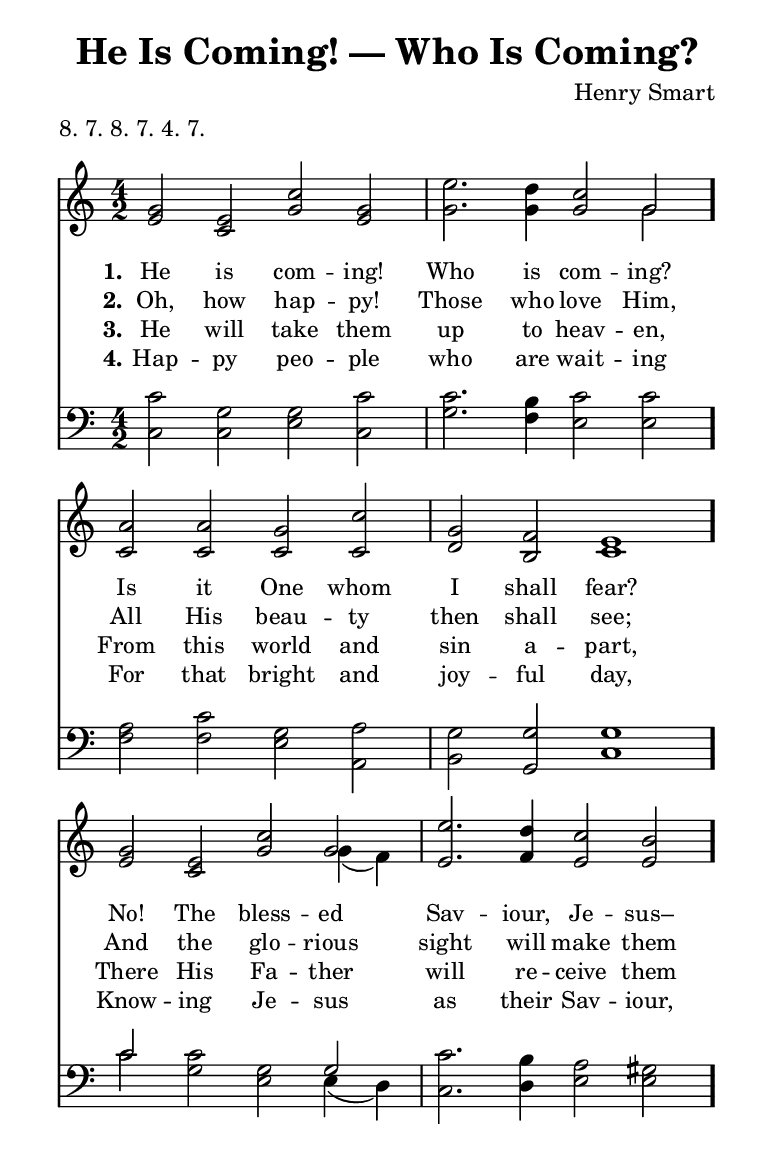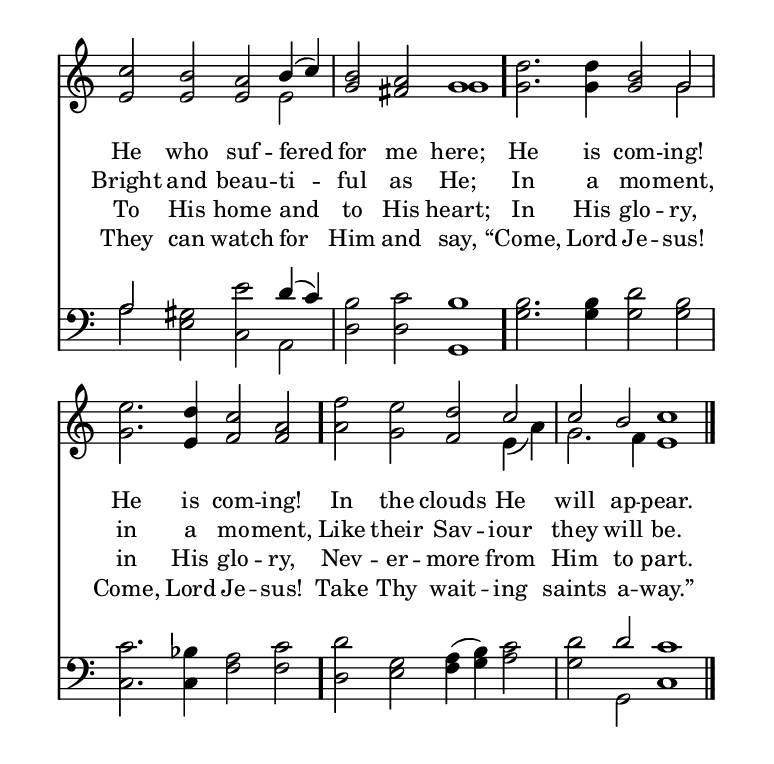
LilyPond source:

\include "common/global.ily"
\paper {
  \include "common/paper.ily"
  ragged-last-bottom = ##t
  % decrease system-to-system padding to fit onto page with previous score
  system-system-spacing.padding = 0
  system-system-spacing.basic-distance = 0
  markup-system-spacing.padding = 0
  markup-system-spacing.basic-distance = 0
}

\header{
  hymnnumber = "224"
  title = "He Is Coming! — Who Is Coming?"
  tunename = "Regent Square"
  meter = "8. 7. 8. 7. 4. 7."
  poet = ""
  composer = "Henry Smart"
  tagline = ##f
}

global = {
  \include "common/overrides.ily"
  \override Staff.TimeSignature.style = #'numbered
  \time 4/2
  \override Score.MetronomeMark.transparent = ##t % hide all fermata changes too
  \tempo 2=80
  \key c \major
  \autoBeamOff
}

notesSoprano = {
\global
\relative c'' {

  g2 e c' g | e'2. d4 c2 g |
  a2 a g c | g f e1 |
  g2 e c' g | e'2. d4 c2 b |
  c2 b a b4( c) | b2 a g1 |
  d'2. d4 b2 g | e'2. d4 c2 a |
  f'2 e d c | c b c1

  \bar "|."

}
}

notesAlto = {
\global
\relative e' {

  e2 c g' e | g2. g4 g2 g |
  c,2 c c c | d b c1
  e2 c g' g4( f) | e2. f4 e2 e |
  e2 e e e | g fis g1 |
  g2. g4 g2 g | g2. e4 f2 f |
  a2 g f e4( a) | g2. f4 e1 |

}
}

notesTenor = {
\global
\relative a {

  c2 g g c | c2. b4 c2 c |
  a2 c g a | g g g1 |
  c2 c g g | c2. b4 a2 gis |
  a2 gis e' d4( c) | b2 c b1 |
  b2. b4 d2 b | c2. bes4 a2 c |
  d2 g, a4( b) c2 | d2 d c1 |

}
}

notesBass = {
\global
\relative f {

  c2 c e c | g'2. f4 e2 e |
  f2 f e a, | b g c1 |
  c'2 g e e4( d) | c2. d4 e2 e |
  a2 e c a | d d g,1 |
  g'2. g4 g2 g | c,2. c4 f2 f |
  d2 e f4( g) a2 | g g, c1 |

}
}

wordsA = \lyricmode {
\set stanza = "1."

He is com -- ing! Who is com -- ing? \bar "."
Is it One whom I shall fear? \bar "."
No! The bless -- ed Sav -- iour, Je -- sus– \bar "."
He who suf -- fered for me here; \bar "."
He is com -- ing! He is com -- ing! \bar "."
In the clouds He will ap -- pear. \bar "."

}

wordsB = \lyricmode {
\set stanza = "2."

Oh, how hap -- py! Those who love Him,
All His beau -- ty then shall see;
And the glo -- rious sight will make them
Bright and beau -- ti -- ful as He;
In a mo -- ment, in a mo -- ment,
Like their Sav -- iour they will be.

}

wordsC = \lyricmode {
\set stanza = "3."

He will take them up to heav -- en,
From this world and sin a -- part,
There His Fa -- ther will re -- ceive them
To His home and to His heart;
In His glo -- ry, in His glo -- ry,
Nev -- er -- more from Him to part.

}

wordsD = \lyricmode {
\set stanza = "4."

Hap -- py peo -- ple who are wait -- ing
For that bright and joy -- ful day,
Know -- ing Je -- sus as their Sav -- iour,
They can watch for Him and say,
“Come, Lord Je -- sus! Come, Lord Je -- sus!
Take Thy wait -- ing saints a -- way.”

}

\score {
  \context ChoirStaff <<
    \context Staff = upper <<
      \set Staff.autoBeaming = ##f
      \set ChoirStaff.systemStartDelimiter = #'SystemStartBar
      \set ChoirStaff.printPartCombineTexts = ##f
      \partcombine #'(2 . 9) \notesSoprano \notesAlto
      \context NullVoice = sopranos { \voiceOne << \notesSoprano >> }
      \context Lyrics = one   \lyricsto sopranos \wordsA
      \context Lyrics = two   \lyricsto sopranos \wordsB
      \context Lyrics = three \lyricsto sopranos \wordsC
      \context Lyrics = four  \lyricsto sopranos \wordsD
    >>
    \context Staff = men <<
      \set Staff.autoBeaming = ##f
      \clef bass
      \set ChoirStaff.printPartCombineTexts = ##f
      \partcombine #'(2 . 9) \notesTenor \notesBass
    >>
  >>
  \layout {
    \include "common/layout.ily"
  }
  \midi{
    \include "common/midi.ily"
  }
}

\version "2.19.49"  % necessary for upgrading to future LilyPond versions.

% vi:set et ts=2 sw=2 ai nocindent syntax=lilypond:
